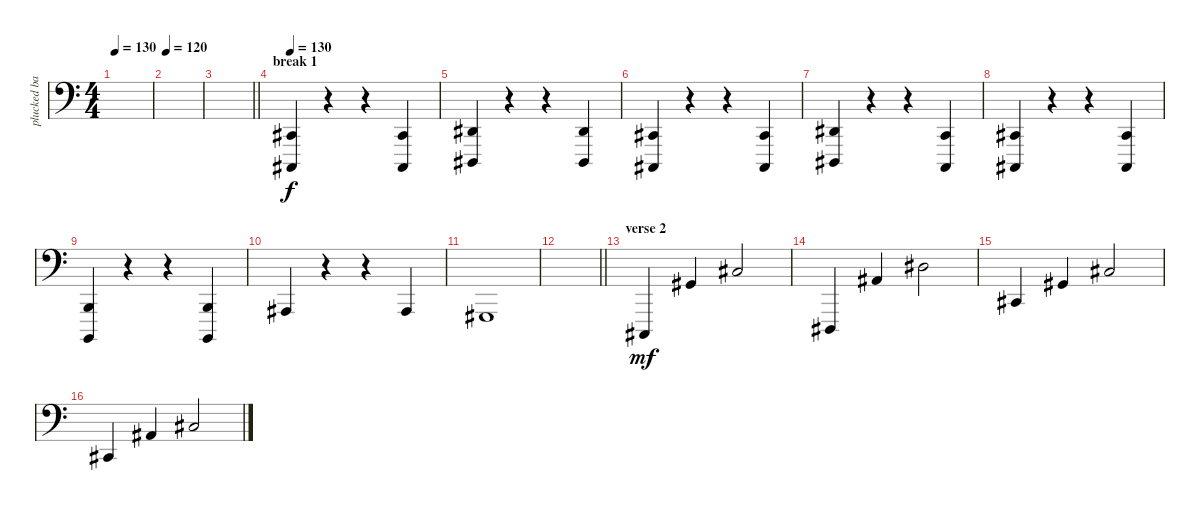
\track ("plucked bass" "plucked ba") {instrument pizzicatostrings}
\staff {score}
\tuning (G2 D2 A1 E1 B0) {hide}
\ts (4 4)
\tempo 130
\clef f4
\ks c
|
\tempo 120
|
\barLineRight lightlight
|
\section ("" "break 1")
\tempo 130
(4.3 2.5).4 r.4 r.4 (4.3 2.5).4 |
(1.2 4.5).4 r.4 r.4 (1.2 4.5).4 |
(4.3 2.5).4 r.4 r.4 (4.3 2.5).4 |
(1.2 4.5).4 r.4 r.4 (3.3 1.5).4 |
(4.3 2.5).4 r.4 r.4 (4.3 2.5).4 |
(2.3 0.5).4 r.4 r.4 (2.3 0.5).4 |
1.3.4 r.4 r.4 1.3.4 |
4.4.1 |
\barLineRight lightlight
|
\section ("" "verse 2")
2.5.4{dy mf} 1.1.4 6.1.2 |
4.5.4 3.1.4 8.1.2 |
4.3.4 1.1.4 6.1.2 |
9.4.4 3.1.4 6.1.2
